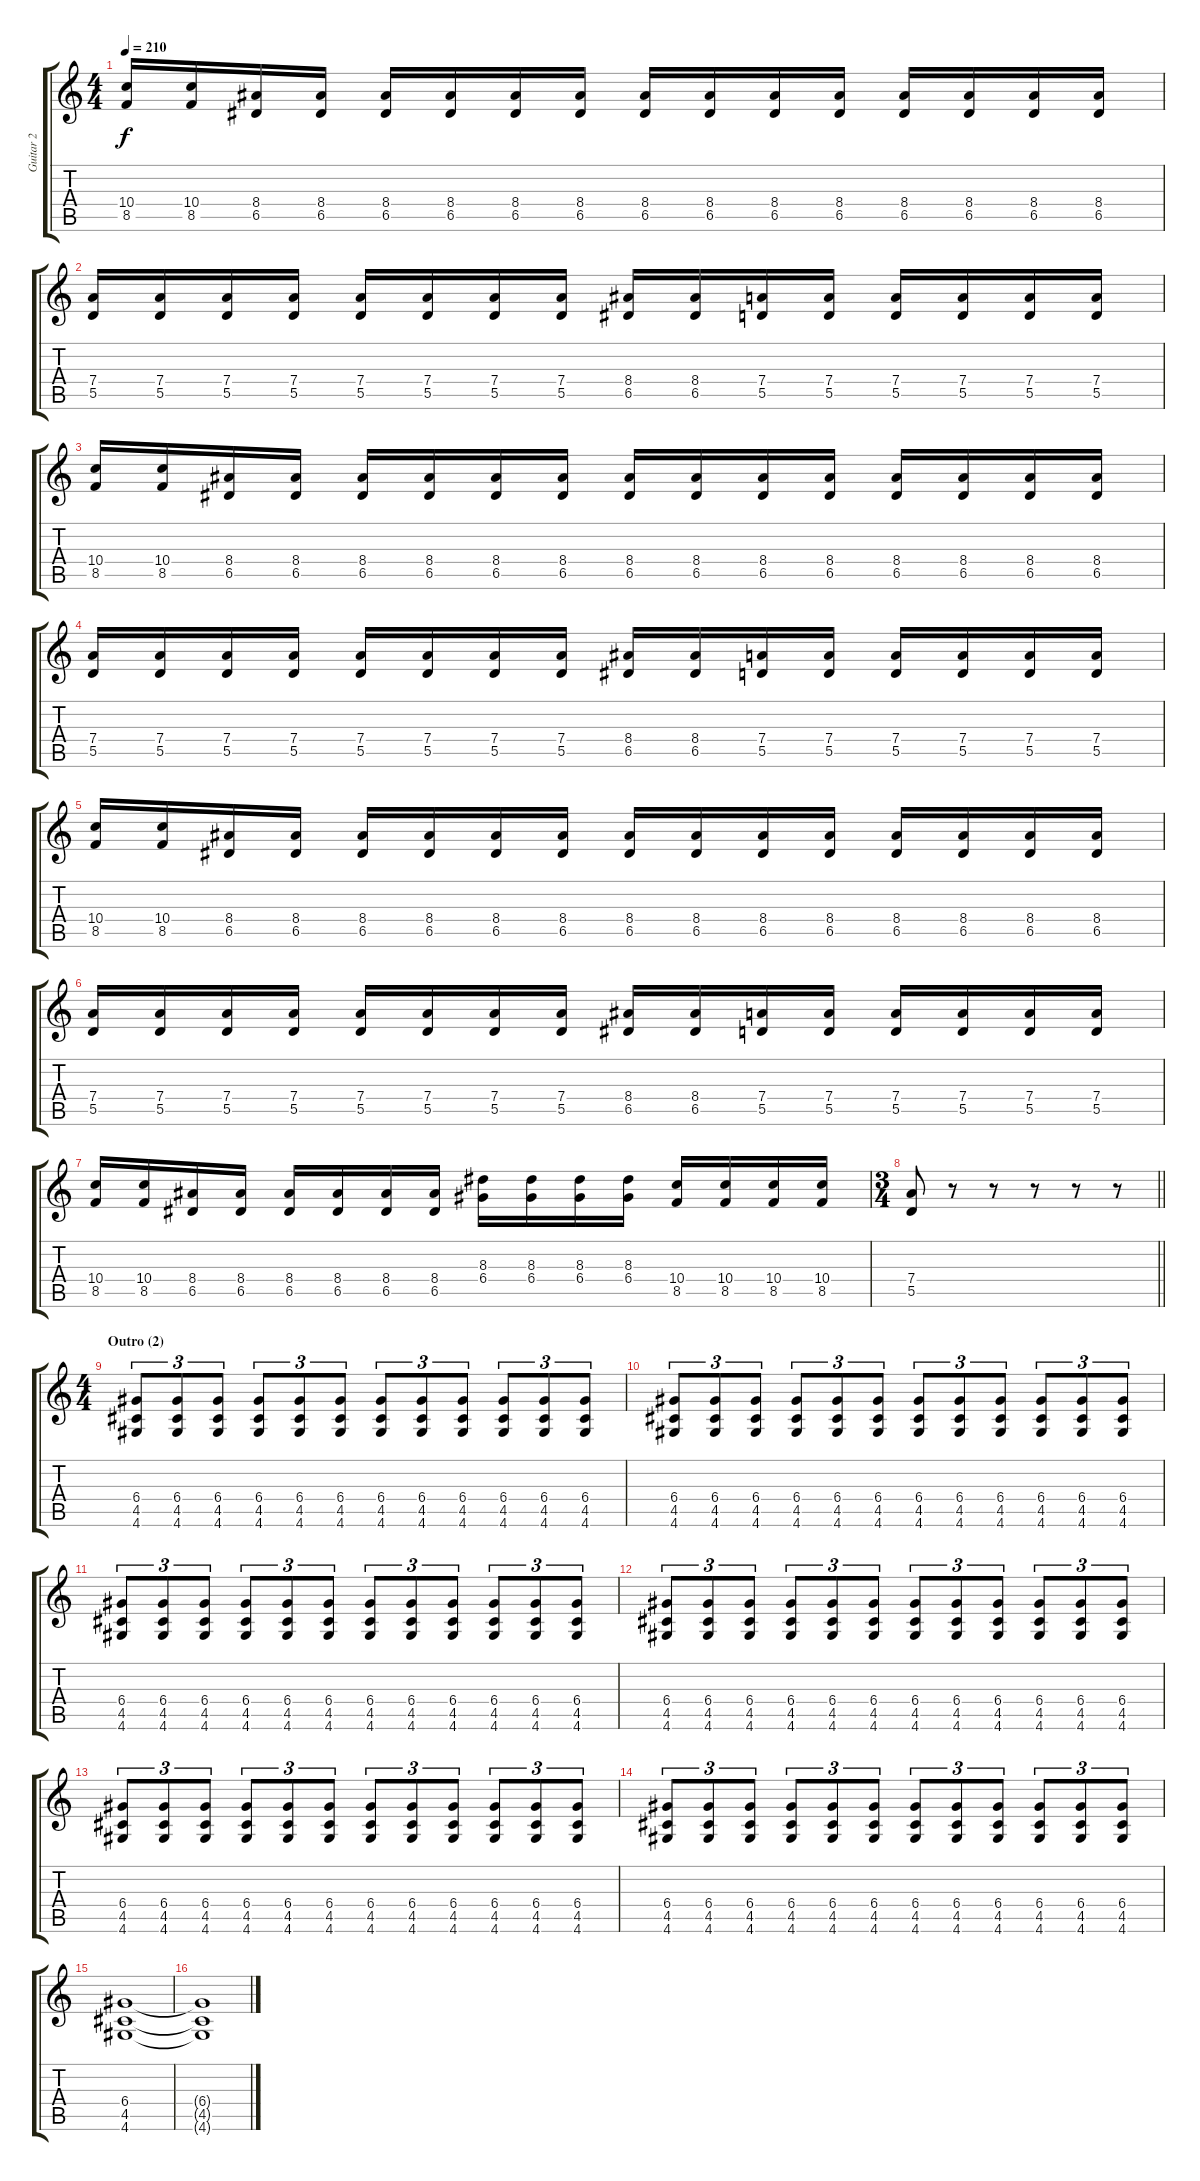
\track ("Guitar 2" "Guitar 2") {instrument distortionguitar}
\staff {score tabs}
\tuning (E4 B3 G3 D3 A2 E2) {hide}
\ts (4 4)
\tempo 210
\clef g2
\ks c
(10.4 8.5).16{dy f} (10.4 8.5).16 (8.4 6.5).16 (8.4 6.5).16 (8.4 6.5).16 (8.4 6.5).16 (8.4 6.5).16 (8.4 6.5).16 (8.4 6.5).16 (8.4 6.5).16 (8.4 6.5).16 (8.4 6.5).16 (8.4 6.5).16 (8.4 6.5).16 (8.4 6.5).16 (8.4 6.5).16 |
(7.4 5.5).16 (7.4 5.5).16 (7.4 5.5).16 (7.4 5.5).16 (7.4 5.5).16 (7.4 5.5).16 (7.4 5.5).16 (7.4 5.5).16 (8.4 6.5).16 (8.4 6.5).16 (7.4 5.5).16 (7.4 5.5).16 (7.4 5.5).16 (7.4 5.5).16 (7.4 5.5).16 (7.4 5.5).16 |
(10.4 8.5).16 (10.4 8.5).16 (8.4 6.5).16 (8.4 6.5).16 (8.4 6.5).16 (8.4 6.5).16 (8.4 6.5).16 (8.4 6.5).16 (8.4 6.5).16 (8.4 6.5).16 (8.4 6.5).16 (8.4 6.5).16 (8.4 6.5).16 (8.4 6.5).16 (8.4 6.5).16 (8.4 6.5).16 |
(7.4 5.5).16 (7.4 5.5).16 (7.4 5.5).16 (7.4 5.5).16 (7.4 5.5).16 (7.4 5.5).16 (7.4 5.5).16 (7.4 5.5).16 (8.4 6.5).16 (8.4 6.5).16 (7.4 5.5).16 (7.4 5.5).16 (7.4 5.5).16 (7.4 5.5).16 (7.4 5.5).16 (7.4 5.5).16 |
(10.4 8.5).16 (10.4 8.5).16 (8.4 6.5).16 (8.4 6.5).16 (8.4 6.5).16 (8.4 6.5).16 (8.4 6.5).16 (8.4 6.5).16 (8.4 6.5).16 (8.4 6.5).16 (8.4 6.5).16 (8.4 6.5).16 (8.4 6.5).16 (8.4 6.5).16 (8.4 6.5).16 (8.4 6.5).16 |
(7.4 5.5).16 (7.4 5.5).16 (7.4 5.5).16 (7.4 5.5).16 (7.4 5.5).16 (7.4 5.5).16 (7.4 5.5).16 (7.4 5.5).16 (8.4 6.5).16 (8.4 6.5).16 (7.4 5.5).16 (7.4 5.5).16 (7.4 5.5).16 (7.4 5.5).16 (7.4 5.5).16 (7.4 5.5).16 |
(10.4 8.5).16 (10.4 8.5).16 (8.4 6.5).16 (8.4 6.5).16 (8.4 6.5).16 (8.4 6.5).16 (8.4 6.5).16 (8.4 6.5).16 (8.3 6.4).16 (8.3 6.4).16 (8.3 6.4).16 (8.3 6.4).16 (10.4 8.5).16 (10.4 8.5).16 (10.4 8.5).16 (10.4 8.5).16 |
\ts (3 4)
\barLineRight lightlight
(7.4 5.5).8 r.8 r.8 r.8 r.8 r.8 |
\ts (4 4)
\section ("" "Outro (2)")
(6.4 4.5 4.6).8{tu (3 2)} (6.4 4.5 4.6).8{tu (3 2)} (6.4 4.5 4.6).8{tu (3 2)} (6.4 4.5 4.6).8{tu (3 2)} (6.4 4.5 4.6).8{tu (3 2)} (6.4 4.5 4.6).8{tu (3 2)} (6.4 4.5 4.6).8{tu (3 2)} (6.4 4.5 4.6).8{tu (3 2)} (6.4 4.5 4.6).8{tu (3 2)} (6.4 4.5 4.6).8{tu (3 2)} (6.4 4.5 4.6).8{tu (3 2)} (6.4 4.5 4.6).8{tu (3 2)} |
(6.4 4.5 4.6).8{tu (3 2)} (6.4 4.5 4.6).8{tu (3 2)} (6.4 4.5 4.6).8{tu (3 2)} (6.4 4.5 4.6).8{tu (3 2)} (6.4 4.5 4.6).8{tu (3 2)} (6.4 4.5 4.6).8{tu (3 2)} (6.4 4.5 4.6).8{tu (3 2)} (6.4 4.5 4.6).8{tu (3 2)} (6.4 4.5 4.6).8{tu (3 2)} (6.4 4.5 4.6).8{tu (3 2)} (6.4 4.5 4.6).8{tu (3 2)} (6.4 4.5 4.6).8{tu (3 2)} |
(6.4 4.5 4.6).8{tu (3 2)} (6.4 4.5 4.6).8{tu (3 2)} (6.4 4.5 4.6).8{tu (3 2)} (6.4 4.5 4.6).8{tu (3 2)} (6.4 4.5 4.6).8{tu (3 2)} (6.4 4.5 4.6).8{tu (3 2)} (6.4 4.5 4.6).8{tu (3 2)} (6.4 4.5 4.6).8{tu (3 2)} (6.4 4.5 4.6).8{tu (3 2)} (6.4 4.5 4.6).8{tu (3 2)} (6.4 4.5 4.6).8{tu (3 2)} (6.4 4.5 4.6).8{tu (3 2)} |
(6.4 4.5 4.6).8{tu (3 2)} (6.4 4.5 4.6).8{tu (3 2)} (6.4 4.5 4.6).8{tu (3 2)} (6.4 4.5 4.6).8{tu (3 2)} (6.4 4.5 4.6).8{tu (3 2)} (6.4 4.5 4.6).8{tu (3 2)} (6.4 4.5 4.6).8{tu (3 2)} (6.4 4.5 4.6).8{tu (3 2)} (6.4 4.5 4.6).8{tu (3 2)} (6.4 4.5 4.6).8{tu (3 2)} (6.4 4.5 4.6).8{tu (3 2)} (6.4 4.5 4.6).8{tu (3 2)} |
(6.4 4.5 4.6).8{tu (3 2)} (6.4 4.5 4.6).8{tu (3 2)} (6.4 4.5 4.6).8{tu (3 2)} (6.4 4.5 4.6).8{tu (3 2)} (6.4 4.5 4.6).8{tu (3 2)} (6.4 4.5 4.6).8{tu (3 2)} (6.4 4.5 4.6).8{tu (3 2)} (6.4 4.5 4.6).8{tu (3 2)} (6.4 4.5 4.6).8{tu (3 2)} (6.4 4.5 4.6).8{tu (3 2)} (6.4 4.5 4.6).8{tu (3 2)} (6.4 4.5 4.6).8{tu (3 2)} |
(6.4 4.5 4.6).8{tu (3 2)} (6.4 4.5 4.6).8{tu (3 2)} (6.4 4.5 4.6).8{tu (3 2)} (6.4 4.5 4.6).8{tu (3 2)} (6.4 4.5 4.6).8{tu (3 2)} (6.4 4.5 4.6).8{tu (3 2)} (6.4 4.5 4.6).8{tu (3 2)} (6.4 4.5 4.6).8{tu (3 2)} (6.4 4.5 4.6).8{tu (3 2)} (6.4 4.5 4.6).8{tu (3 2)} (6.4 4.5 4.6).8{tu (3 2)} (6.4 4.5 4.6).8{tu (3 2)} |
(6.4 4.5 4.6).1 |
(6.4{t} 4.5{t} 4.6{t}).1
